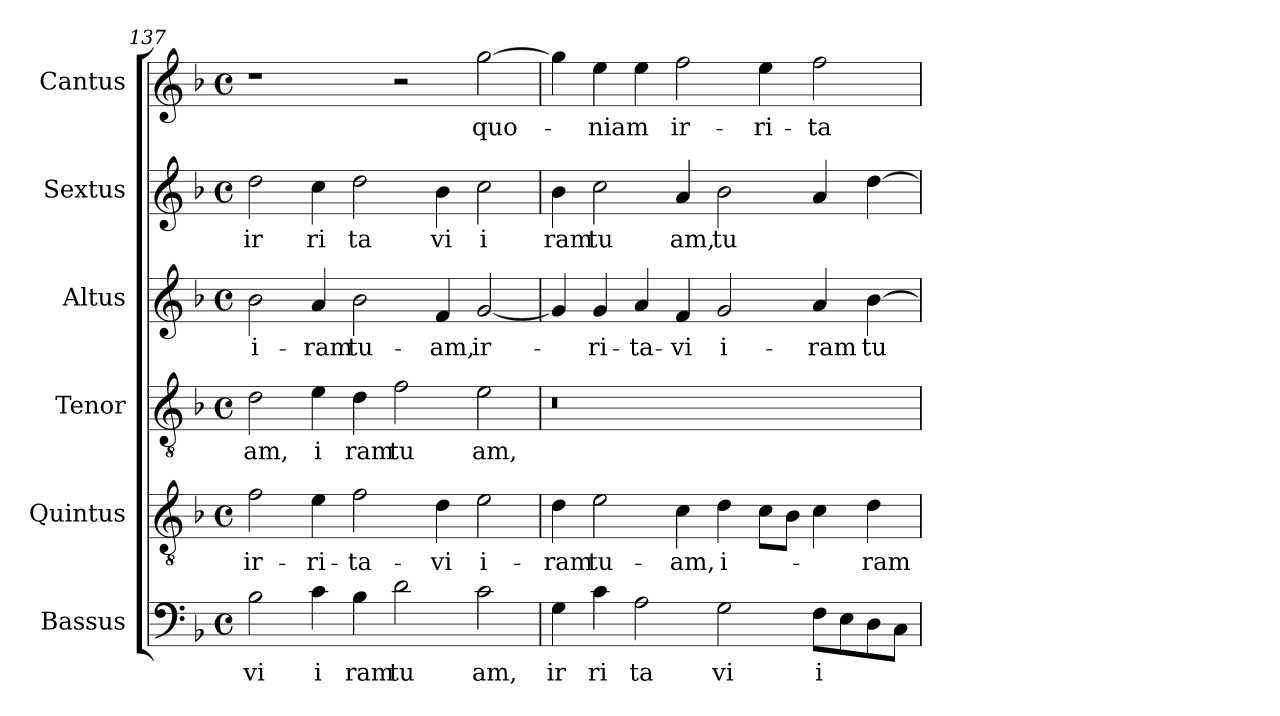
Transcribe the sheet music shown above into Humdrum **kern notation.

**kern	**text	**kern	**text	**kern	**text	**kern	**text	**kern	**text	**kern	**text
*part6	*part6	*part5	*part5	*part4	*part4	*part3	*part3	*part2	*part2	*part1	*part1
*staff6	*staff6	*staff5	*staff5	*staff4	*staff4	*staff3	*staff3	*staff2	*staff2	*staff1	*staff1
*I"Bassus	*	*I"Quintus	*	*I"Tenor	*	*I"Altus	*	*I"Sextus	*	*I"Cantus	*
*clefF4	*	*clefGv2	*	*clefGv2	*	*clefG2	*	*clefG2	*	*clefG2	*
*k[b-]	*	*k[b-]	*	*k[b-]	*	*k[b-]	*	*k[b-]	*	*k[b-]	*
*F:	*	*F:	*	*F:	*	*F:	*	*F:	*	*F:	*
*M4/4	*	*M4/4	*	*M4/4	*	*M4/4	*	*M4/4	*	*M4/4	*
*met(c)	*	*met(c)	*	*met(c)	*	*met(c)	*	*met(c)	*	*met(c)	*
=137	=137	=137	=137	=137	=137	=137	=137	=137	=137	=137	=137
!	!LO:LY:b:cj	!	!LO:LY:b:cj	!	!LO:LY:b:cj	!	!LO:LY:b:cj	!	!LO:LY:b:cj	!	!
2B-\	vi	2f\	ir-	2d\	am,	2b-\	i-	2dd\	ir	1r	.
!	!LO:LY:b:cj	!	!LO:LY:b:cj	!	!LO:LY:b:cj	!	!LO:LY:b:cj	!	!LO:LY:b:cj	!	!
4c\	i	4e\	-ri-	4e\	i	4a/	-ram	4cc\	ri	.	.
!	!LO:LY:b:cj	!	!LO:LY:b:cj	!	!LO:LY:b:cj	!	!LO:LY:b:cj	!	!LO:LY:b:cj	!	!
4B-\	ram	2f\	-ta-	4d\	ram	2b-\	tu-	2dd\	ta	.	.
!	!LO:LY:b:cj	!	!	!	!LO:LY:b:cj	!	!	!	!	!	!
2d\	tu	.	.	2f\	tu	.	.	.	.	2r	.
!	!	!	!LO:LY:b:cj	!	!	!	!LO:LY:b:cj	!	!LO:LY:b:cj	!	!
.	.	4d\	-vi	.	.	4f/	-am,	4b-\	vi	.	.
!	!LO:LY:b:cj	!	!LO:LY:b:cj	!	!LO:LY:b:cj	!	!LO:LY:b:cj	!	!LO:LY:b:cj	!	!LO:LY:b
2c\	am,	2e\	i-	2e\	am,	[<2g/	ir-	2cc\	i	[>2gg\	quo-
=138	=138	=138	=138	=138	=138	=138	=138	=138	=138	=138	=138
!	!LO:LY:b:cj	!	!LO:LY:b:cj	!	!	!	!	!	!LO:LY:b:cj	!	!
4G\	ir	4d\	-ram	0r	.	4g/]	.	4b-\	ram	4gg\]	.
!	!LO:LY:b:cj	!	!LO:LY:b:cj	!	!	!	!LO:LY:b:cj	!	!LO:LY:b:cj	!	!LO:LY:b
4c\	ri	2e\	tu-	.	.	4g/	-ri-	2cc\	tu	4ee\	-niam
!	!LO:LY:b:cj	!	!	!	!	!	!LO:LY:b:cj	!	!	!	!
2A\	ta	.	.	.	.	4a/	-ta-	.	.	4ee\	.
!	!	!	!LO:LY:b:cj	!	!	!	!LO:LY:b:cj	!	!LO:LY:b:cj	!	!LO:LY:b:cj
.	.	4c\	-am,	.	.	4f/	-vi	4a/	am,	2ff\	ir-
!	!LO:LY:b:cj	!	!LO:LY:b:rj	!	!	!	!LO:LY:b:cj	!	!LO:LY:b:cj	!	!
2G\	vi	4d\	i-	.	.	2g/	i-	2b-\	tu	.	.
!	!	!	!	!	!	!	!	!	!	!	!LO:LY:b:cj
.	.	8c\L	.	.	.	.	.	.	.	4ee\	-ri-
.	.	8B-\J	.	.	.	.	.	.	.	.	.
!	!LO:LY:b:rj	!	!	!	!	!	!LO:LY:b:cj	!	!	!	!LO:LY:b:cj
8F\L	i	4c\	.	.	.	4a/	-ram	4a/	.	2ff\	-ta-
8E\	.	.	.	.	.	.	.	.	.	.	.
!	!	!	!LO:LY:b:cj	!	!	!	!LO:LY:b:cj	!	!	!	!
8D\	.	4d\	-ram	.	.	[>4b-\	tu-	[>4dd\	.	.	.
8C\J	.	.	.	.	.	.	.	.	.	.	.
=	=	=	=	=	=	=	=	=	=	=	=
*-	*-	*-	*-	*-	*-	*-	*-	*-	*-	*-	*-
